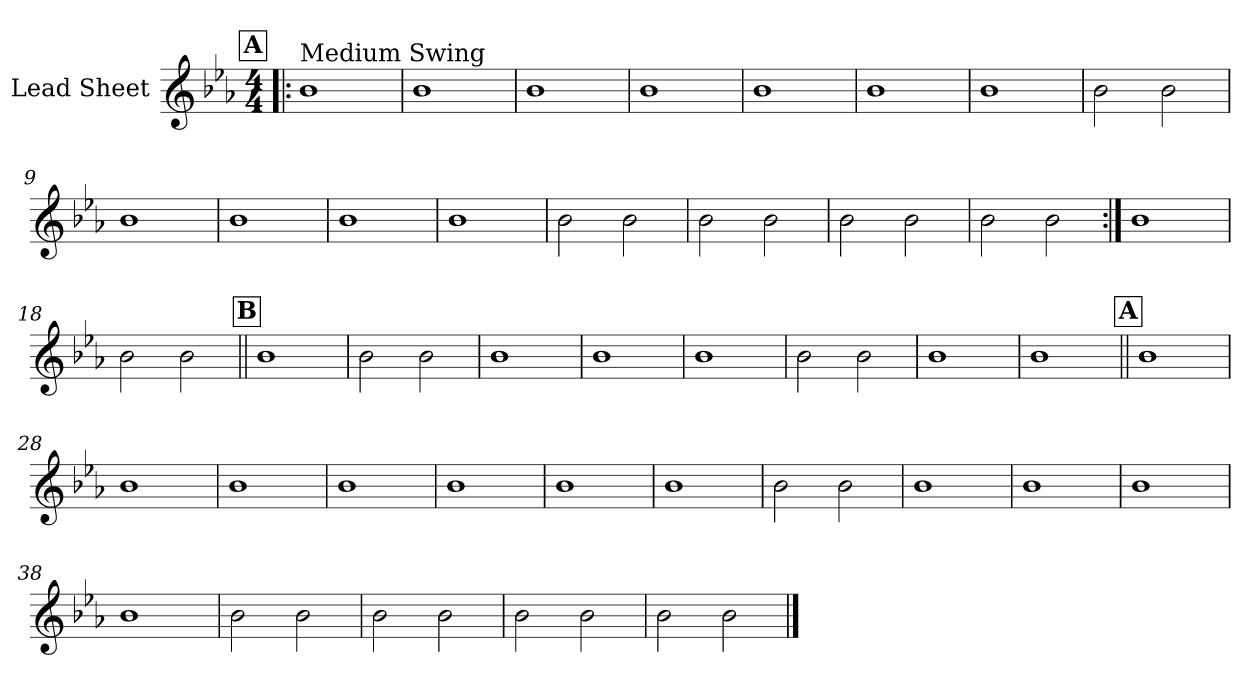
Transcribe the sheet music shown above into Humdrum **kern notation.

**kern
*part1
*staff1
*I"Lead Sheet
*clefG2
*k[b-e-a-]
*E-:
*M4/4
!!LO:REH:place=s1:a:fs=14:t=A
=1!|:
!LO:TX:a:t=Medium Swing
1b-
=2
1b-
=3
1b-
=4
1b-
!!LO:LB:g=z
=5
1b-
=6
1b-
=7
1b-
=8
2b-\
2b-\
!!LO:LB:g=z
=9
1b-
=10
1b-
=11
1b-
=12
1b-
!!LO:LB:g=z
=13
2b-\
2b-\
=14
2b-\
2b-\
=15
2b-\
2b-\
=16
2b-\
2b-\
!!LO:LB:g=z
=17:|!
1b-
=18
2b-\
2b-\
!!LO:LB:g=z
!!LO:REH:place=s1:a:fs=14:t=B
=19||
1b-
=20
2b-\
2b-\
=21
1b-
=22
1b-
!!LO:LB:g=z
=23
1b-
=24
2b-\
2b-\
=25
1b-
=26
1b-
!!LO:LB:g=z
!!LO:REH:place=s1:a:fs=14:t=A
=27||
1b-
=28
1b-
=29
1b-
=30
1b-
!!LO:LB:g=z
=31
1b-
=32
1b-
=33
1b-
=34
2b-\
2b-\
!!LO:LB:g=z
=35
1b-
=36
1b-
=37
1b-
=38
1b-
!!LO:PB:g=z
=39
2b-\
2b-\
=40
2b-\
2b-\
=41
2b-\
2b-\
=42
2b-\
2b-\
==
*-
